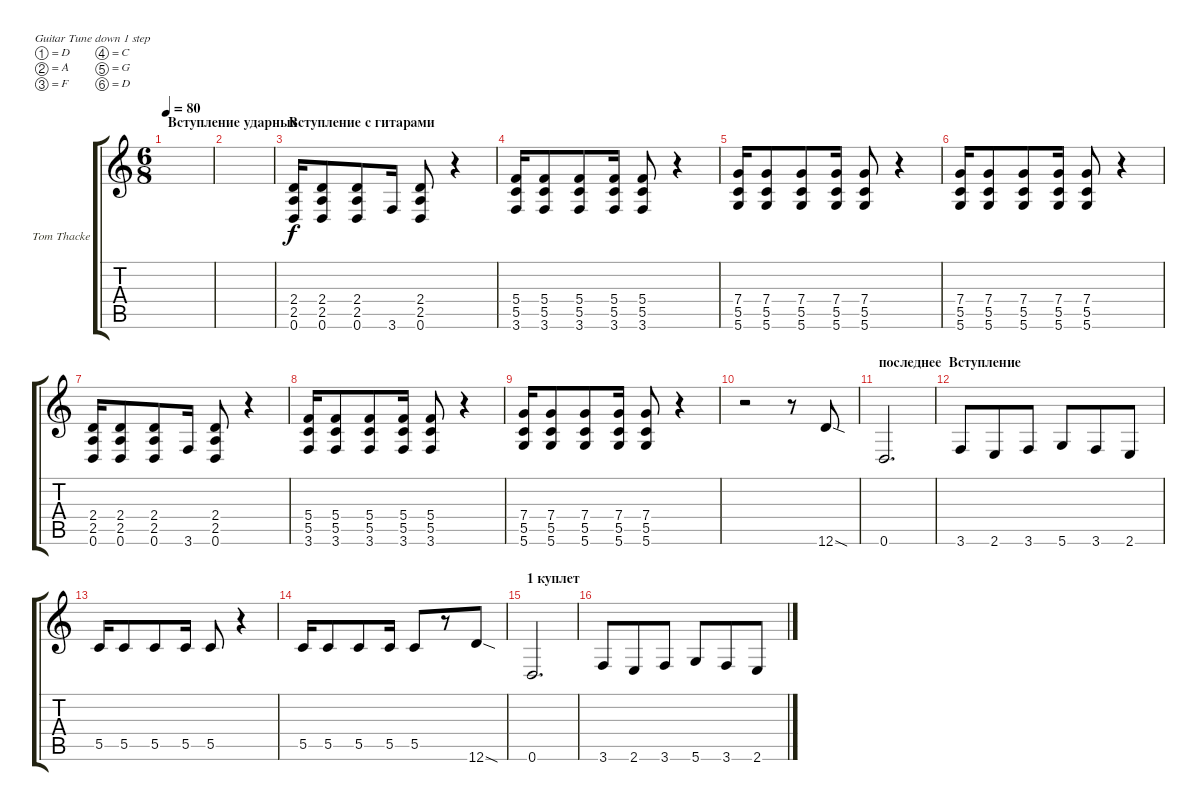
\defaultSystemsLayout 4
\bracketExtendMode groupsimilarinstruments
\firstSystemTrackNameOrientation horizontal
\otherSystemsTrackNameOrientation horizontal
\track ("Tom Thacker" "Tom Thacke") {instrument distortionguitar}
\staff {score tabs}
\tuning (D4 A3 F3 C3 G2 D2)
\ts (6 8)
\section ("" "Вступление ударных")
\tempo 80
\clef g2
\scale
0.485477
\ks c
|
\scale
0.257261 |
\section ("" "Вступление с гитарами")
\scale
0.257261 (2.4 2.5 0.6).16 (2.4 2.5 0.6).8 (2.4 2.5 0.6).8 3.6.16 (2.4 2.5 0.6).8 r.4 |
\scale
0.333333 (5.4 5.5 3.6).16 (5.4 5.5 3.6).8 (5.4 5.5 3.6).8 (5.4 5.5 3.6).16 (5.4 5.5 3.6).8 r.4 |
\scale
0.333333 (7.4 5.5 5.6).16 (7.4 5.5 5.6).8 (7.4 5.5 5.6).8 (7.4 5.5 5.6).16 (7.4 5.5 5.6).8 r.4 |
\scale
0.333333 (7.4 5.5 5.6).16 (7.4 5.5 5.6).8 (7.4 5.5 5.6).8 (7.4 5.5 5.6).16 (7.4 5.5 5.6).8 r.4 |
\scale
0.333333 (2.4 2.5 0.6).16 (2.4 2.5 0.6).8 (2.4 2.5 0.6).8 3.6.16 (2.4 2.5 0.6).8 r.4 |
\scale
0.333333 (5.4 5.5 3.6).16 (5.4 5.5 3.6).8 (5.4 5.5 3.6).8 (5.4 5.5 3.6).16 (5.4 5.5 3.6).8 r.4 |
\scale
0.333333 (7.4 5.5 5.6).16 (7.4 5.5 5.6).8 (7.4 5.5 5.6).8 (7.4 5.5 5.6).16 (7.4 5.5 5.6).8 r.4 |
\scale
0.333333 r.2 r.8 12.6{sod}.8 |
\section ("" "последнее  Вступление ")
\scale
0.333333 0.6.2{d} |
\scale
0.333333 3.6.8 2.6.8 3.6.8 5.6.8 3.6.8 2.6.8 |
\scale
0.333333 5.5.16 5.5.8 5.5.8 5.5.16 5.5.8 r.4 |
\scale
0.333333 5.5.16 5.5.8 5.5.8 5.5.16 5.5.8 r.8 12.6{sod}.8 |
\section ("" "1 куплет ")
\scale
0.333333 0.6.2{d} |
\scale
0.333333 3.6.8 2.6.8 3.6.8 5.6.8 3.6.8 2.6.8
